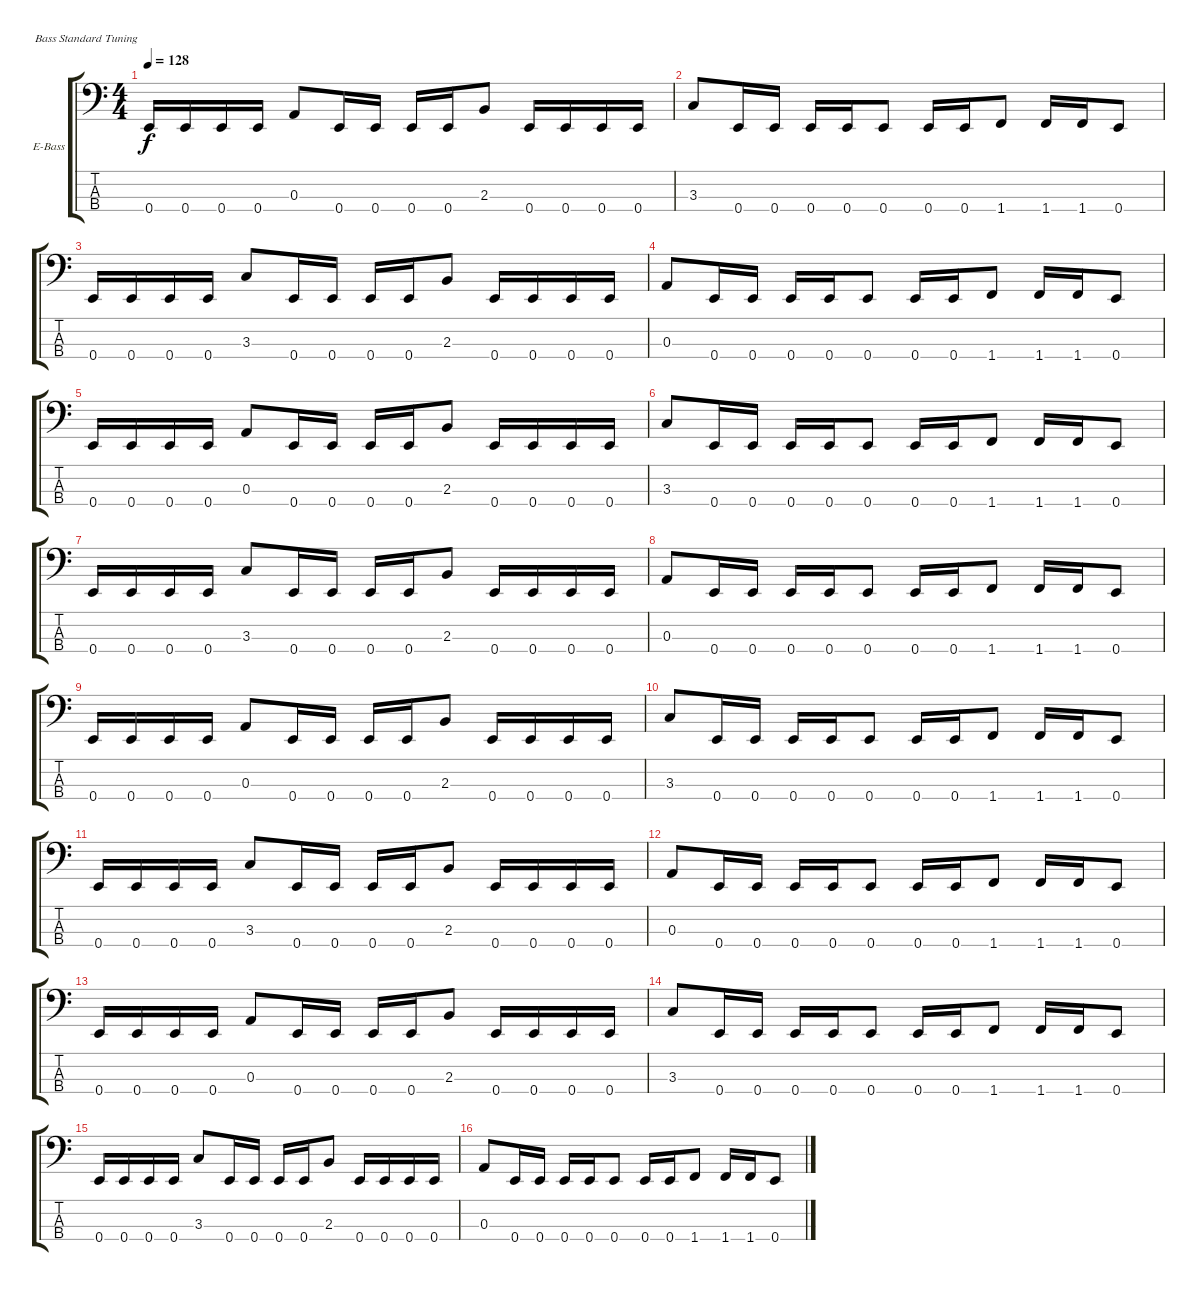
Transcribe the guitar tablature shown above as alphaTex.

\defaultSystemsLayout 4
\bracketExtendMode groupsimilarinstruments
\firstSystemTrackNameOrientation horizontal
\otherSystemsTrackNameOrientation horizontal
\track ("Cliff Burton (Main Bass)" "E-Bass") {instrument electricbassfinger}
\staff {score tabs}
\tuning (G2 D2 A1 E1)
\ts (4 4)
\tempo 128
\clef f4
\ks c
0.4.16{dy f} 0.4.16 0.4.16 0.4.16 0.3.8 0.4.16 0.4.16 0.4.16 0.4.16 2.3.8 0.4.16 0.4.16 0.4.16 0.4.16 |
3.3.8 0.4.16 0.4.16 0.4.16 0.4.16 0.4.8 0.4.16 0.4.16 1.4.8 1.4.16 1.4.16 0.4.8 |
0.4.16 0.4.16 0.4.16 0.4.16 3.3.8 0.4.16 0.4.16 0.4.16 0.4.16 2.3.8 0.4.16 0.4.16 0.4.16 0.4.16 |
0.3.8 0.4.16 0.4.16 0.4.16 0.4.16 0.4.8 0.4.16 0.4.16 1.4.8 1.4.16 1.4.16 0.4.8 |
0.4.16 0.4.16 0.4.16 0.4.16 0.3.8 0.4.16 0.4.16 0.4.16 0.4.16 2.3.8 0.4.16 0.4.16 0.4.16 0.4.16 |
3.3.8 0.4.16 0.4.16 0.4.16 0.4.16 0.4.8 0.4.16 0.4.16 1.4.8 1.4.16 1.4.16 0.4.8 |
0.4.16 0.4.16 0.4.16 0.4.16 3.3.8 0.4.16 0.4.16 0.4.16 0.4.16 2.3.8 0.4.16 0.4.16 0.4.16 0.4.16 |
0.3.8 0.4.16 0.4.16 0.4.16 0.4.16 0.4.8 0.4.16 0.4.16 1.4.8 1.4.16 1.4.16 0.4.8 |
0.4.16 0.4.16 0.4.16 0.4.16 0.3.8 0.4.16 0.4.16 0.4.16 0.4.16 2.3.8 0.4.16 0.4.16 0.4.16 0.4.16 |
3.3.8 0.4.16 0.4.16 0.4.16 0.4.16 0.4.8 0.4.16 0.4.16 1.4.8 1.4.16 1.4.16 0.4.8 |
0.4.16 0.4.16 0.4.16 0.4.16 3.3.8 0.4.16 0.4.16 0.4.16 0.4.16 2.3.8 0.4.16 0.4.16 0.4.16 0.4.16 |
0.3.8 0.4.16 0.4.16 0.4.16 0.4.16 0.4.8 0.4.16 0.4.16 1.4.8 1.4.16 1.4.16 0.4.8 |
0.4.16 0.4.16 0.4.16 0.4.16 0.3.8 0.4.16 0.4.16 0.4.16 0.4.16 2.3.8 0.4.16 0.4.16 0.4.16 0.4.16 |
3.3.8 0.4.16 0.4.16 0.4.16 0.4.16 0.4.8 0.4.16 0.4.16 1.4.8 1.4.16 1.4.16 0.4.8 |
0.4.16 0.4.16 0.4.16 0.4.16 3.3.8 0.4.16 0.4.16 0.4.16 0.4.16 2.3.8 0.4.16 0.4.16 0.4.16 0.4.16 |
0.3.8 0.4.16 0.4.16 0.4.16 0.4.16 0.4.8 0.4.16 0.4.16 1.4.8 1.4.16 1.4.16 0.4.8
